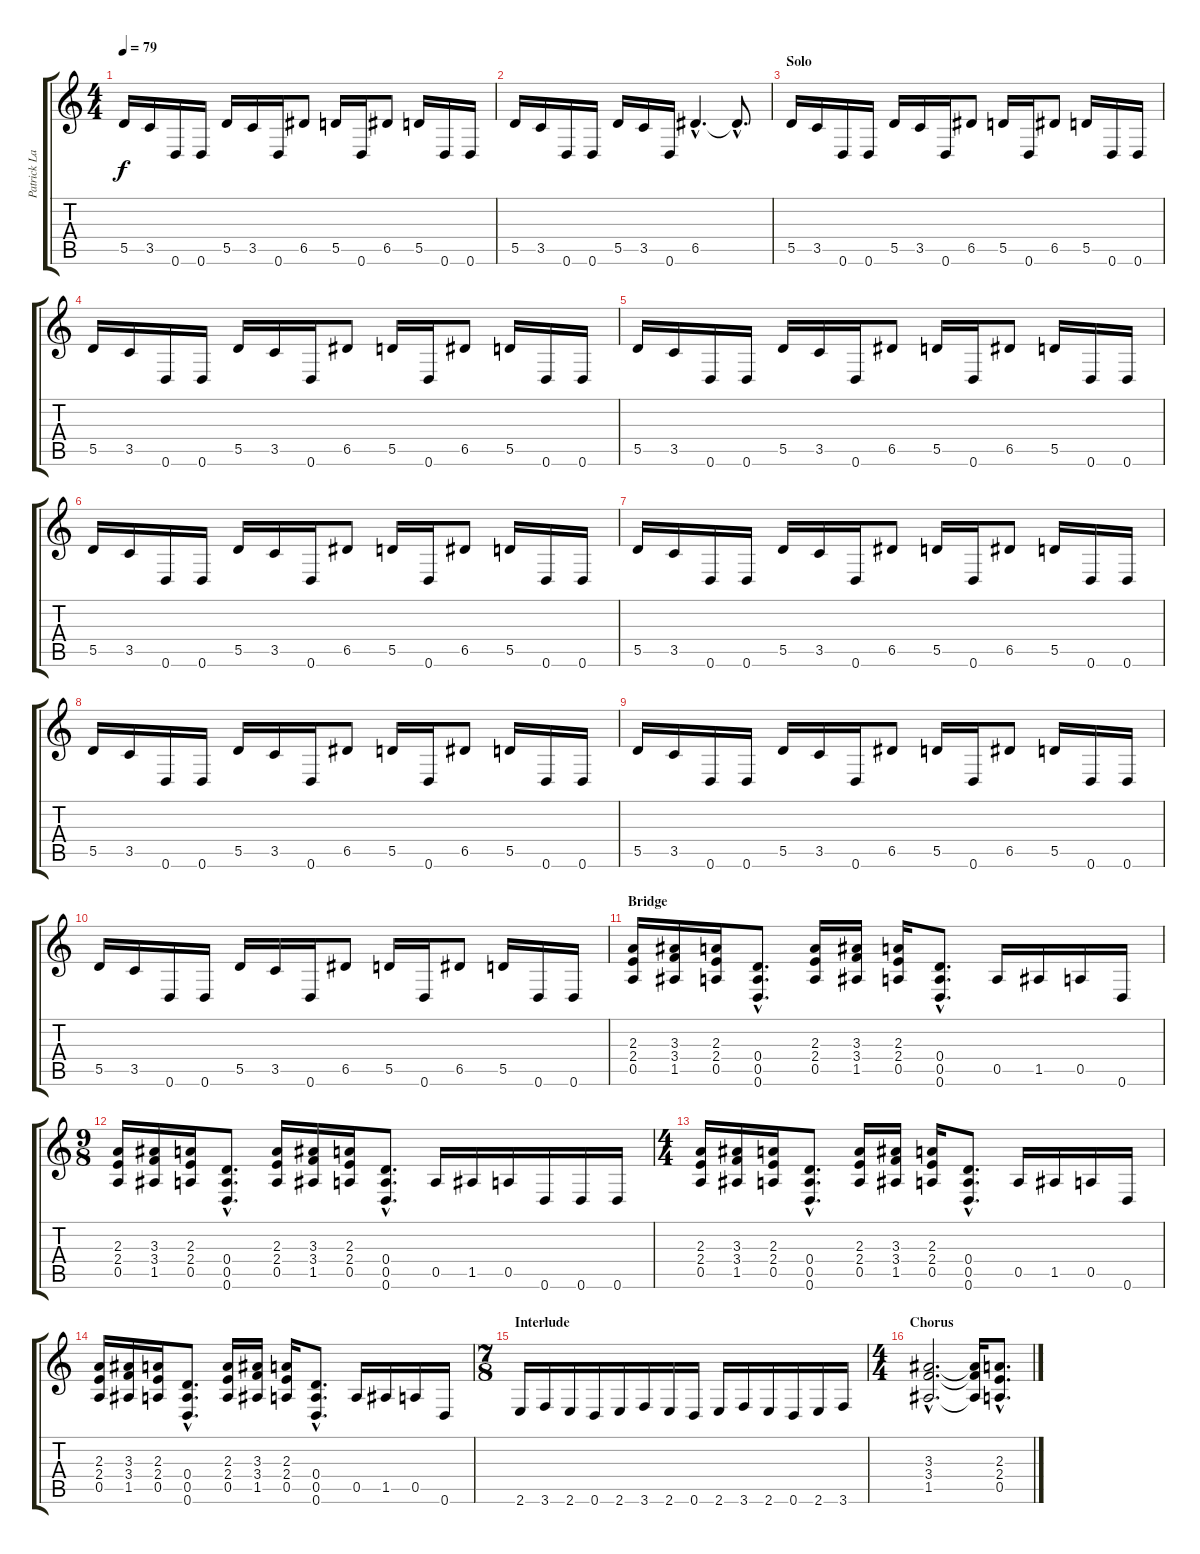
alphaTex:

\track ("Patrick Lachman" "Patrick La") {instrument distortionguitar}
\staff {score tabs}
\tuning (E4 B3 G3 D3 A2 D2) {hide}
\ts (4 4)
\tempo 79
\clef g2
\ks c
5.5.16{dy f volume 12} 3.5.16 0.6.16 0.6.16 5.5.16 3.5.16 0.6.16 6.5.8 5.5.16 0.6.16 6.5.8 5.5.16 0.6.16 0.6.16 |
5.5.16 3.5.16 0.6.16 0.6.16 5.5.16 3.5.16 0.6.16 6.5{hac}.4{d} 6.5{hac t}.8{d} |
\section ("" "Solo")
5.5.16 3.5.16 0.6.16 0.6.16 5.5.16 3.5.16 0.6.16 6.5.8 5.5.16 0.6.16 6.5.8 5.5.16 0.6.16 0.6.16 |
5.5.16 3.5.16 0.6.16 0.6.16 5.5.16 3.5.16 0.6.16 6.5.8 5.5.16 0.6.16 6.5.8 5.5.16 0.6.16 0.6.16 |
5.5.16 3.5.16 0.6.16 0.6.16 5.5.16 3.5.16 0.6.16 6.5.8 5.5.16 0.6.16 6.5.8 5.5.16 0.6.16 0.6.16 |
5.5.16 3.5.16 0.6.16 0.6.16 5.5.16 3.5.16 0.6.16 6.5.8 5.5.16 0.6.16 6.5.8 5.5.16 0.6.16 0.6.16 |
5.5.16 3.5.16 0.6.16 0.6.16 5.5.16 3.5.16 0.6.16 6.5.8 5.5.16 0.6.16 6.5.8 5.5.16 0.6.16 0.6.16 |
5.5.16 3.5.16 0.6.16 0.6.16 5.5.16 3.5.16 0.6.16 6.5.8 5.5.16 0.6.16 6.5.8 5.5.16 0.6.16 0.6.16 |
5.5.16 3.5.16 0.6.16 0.6.16 5.5.16 3.5.16 0.6.16 6.5.8 5.5.16 0.6.16 6.5.8 5.5.16 0.6.16 0.6.16 |
5.5.16 3.5.16 0.6.16 0.6.16 5.5.16 3.5.16 0.6.16 6.5.8 5.5.16 0.6.16 6.5.8 5.5.16 0.6.16 0.6.16 |
\section ("" "Bridge")
(2.3 2.4 0.5).16{volume 11} (3.3 3.4 1.5).16 (2.3 2.4 0.5).16 (0.4{hac} 0.5{hac} 0.6{hac}).8{d} (2.3 2.4 0.5).16 (3.3 3.4 1.5).16 (2.3 2.4 0.5).16 (0.4{hac} 0.5{hac} 0.6{hac}).8{d} 0.5.16 1.5.16 0.5.16 0.6.16 |
\ts (9 8)
(2.3 2.4 0.5).16 (3.3 3.4 1.5).16 (2.3 2.4 0.5).16 (0.4{hac} 0.5{hac} 0.6{hac}).8{d} (2.3 2.4 0.5).16 (3.3 3.4 1.5).16 (2.3 2.4 0.5).16 (0.4{hac} 0.5{hac} 0.6{hac}).8{d} 0.5.16 1.5.16 0.5.16 0.6.16 0.6.16 0.6.16 |
\ts (4 4)
(2.3 2.4 0.5).16 (3.3 3.4 1.5).16 (2.3 2.4 0.5).16 (0.4{hac} 0.5{hac} 0.6{hac}).8{d} (2.3 2.4 0.5).16 (3.3 3.4 1.5).16 (2.3 2.4 0.5).16 (0.4{hac} 0.5{hac} 0.6{hac}).8{d} 0.5.16 1.5.16 0.5.16 0.6.16 |
(2.3 2.4 0.5).16 (3.3 3.4 1.5).16 (2.3 2.4 0.5).16 (0.4{hac} 0.5{hac} 0.6{hac}).8{d} (2.3 2.4 0.5).16 (3.3 3.4 1.5).16 (2.3 2.4 0.5).16 (0.4{hac} 0.5{hac} 0.6{hac}).8{d} 0.5.16 1.5.16 0.5.16 0.6.16 |
\ts (7 8)
\section ("" "Interlude")
2.6.16 3.6.16 2.6.16 0.6.16 2.6.16 3.6.16 2.6.16 0.6.16 2.6.16 3.6.16 2.6.16 0.6.16 2.6.16 3.6.16 |
\ts (4 4)
\section ("" "Chorus")
(3.3{hac} 3.4{hac} 1.5{hac}).2{d volume 12} (3.3{t} 3.4{t} 1.5{t}).16 (2.3{hac} 2.4{hac} 0.5{hac}).8{d}
